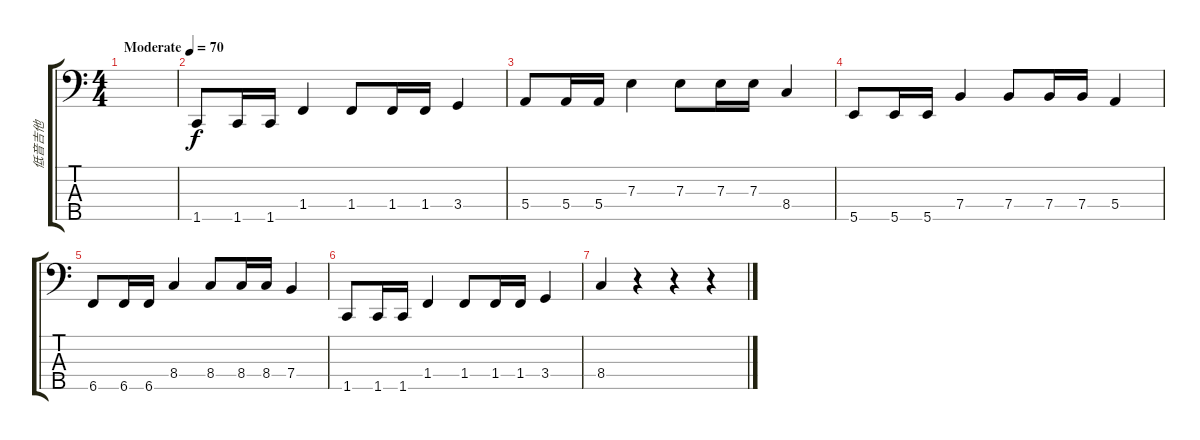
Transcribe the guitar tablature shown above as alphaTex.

\track ("低音吉他" "低音吉他") {instrument electricbassfinger}
\staff {score tabs}
\tuning (G2 D2 A1 E1 B0) {hide}
\ts (4 4)
\tempo (70 "Moderate")
\clef f4
\ks c
|
1.5.8 1.5.16 1.5.16 1.4.4 1.4.8 1.4.16 1.4.16 3.4.4 |
5.4.8 5.4.16 5.4.16 7.3.4 7.3.8 7.3.16 7.3.16 8.4.4 |
5.5.8 5.5.16 5.5.16 7.4.4 7.4.8 7.4.16 7.4.16 5.4.4{txt ""} |
6.5.8 6.5.16 6.5.16 8.4.4 8.4.8 8.4.16 8.4.16 7.4.4 |
1.5.8 1.5.16 1.5.16 1.4.4 1.4.8 1.4.16 1.4.16 3.4.4 |
8.4.4 r.4 r.4 r.4
